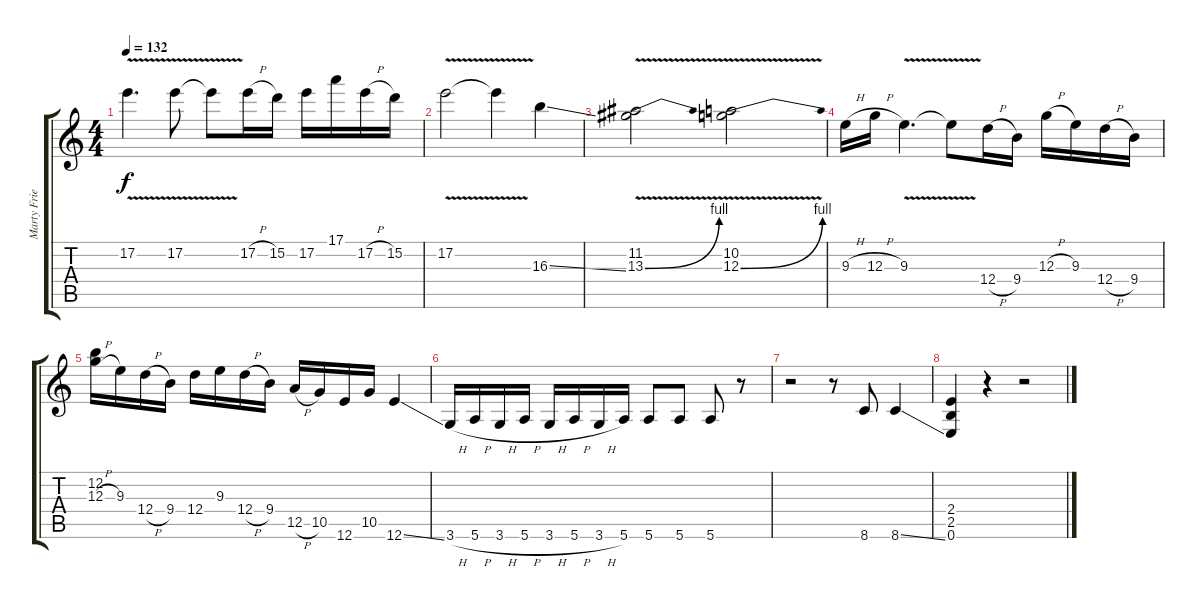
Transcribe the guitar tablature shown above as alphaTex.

\track ("Marty Friedman (Gtr)" "Marty Frie") {instrument distortionguitar}
\staff {score tabs}
\tuning (E4 B3 G3 D3 A2 E2) {hide}
\ts (4 4)
\tempo 132
\clef g2
\ks c
17.2{v}.4{d dy f} 17.2{v}.8 17.2{t}.8 17.2{h}.16 15.2.16 17.2.16 17.1.16 17.2{h}.16 15.2.16 |
17.2{v}.2 17.2{t}.4 16.3{ss}.4 |
(11.2{v} 13.3{be (bend 0 0 60 4) v}).2 (10.2{v} 12.3{be (bend 0 0 60 4) v}).2 |
9.3{h}.16 12.3{h}.16 9.3{v}.4{d} 9.3{t}.8 12.4{h}.16 9.4.16 12.3{h}.16 9.3.16 12.4{h}.16 9.4.16 |
(12.2 12.3{h}).16 9.3.16 12.4{h}.16 9.4.16 12.4.16 9.3.16 12.4{h}.16 9.4.16 12.5{h}.16 10.5.16 12.6.16 10.5.16 12.6{ss}.4 |
3.6{h}.16 5.6{h}.16 3.6{h}.16 5.6{h}.16 3.6{h}.16 5.6{h}.16 3.6{h}.16 5.6.16 5.6.8 5.6.8 5.6.8 r.8 |
r.2 r.8 8.6.8 8.6{ss}.4 |
(2.4 2.5 0.6).4 r.4 r.2
